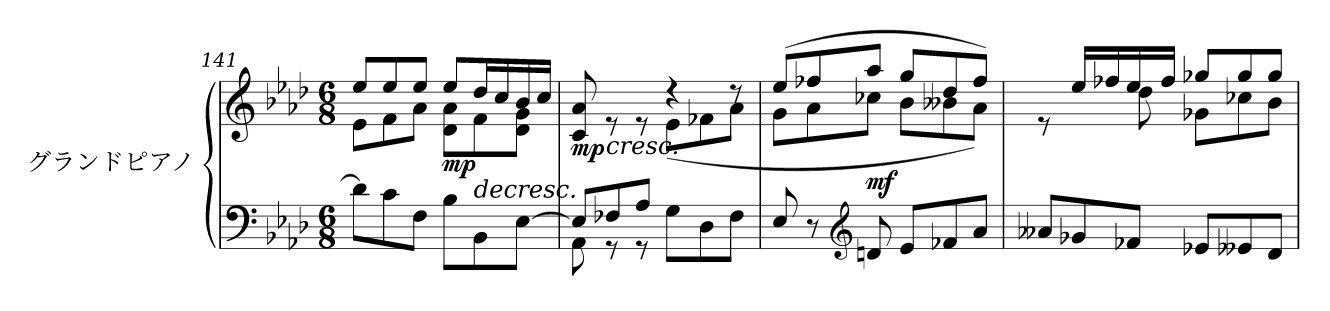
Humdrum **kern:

**kern	**kern	**dynam
*part1	*part1	*part1
*staff2	*staff1	*staff1/2
*I"グランドピアノ	*	*
*clefF4	*clefG2	*
*k[b-e-a-d-]	*k[b-e-a-d-]	*
*M6/8	*M6/8	*
=141	=141	=141
*	*^	*
8d-\L]	8ee-/L	8e-\L	.
8c\	8ee-/	8f\	.
8F\J	8ee-/J	8a-\J	.
!	!	!	!LO:DY:b
8B-\L	8ee-/L	8d-\ 8a-\L	mp
!	!	!	!LO:HP:b
8BB-\	16dd-/L	8f\	>
.	16cc/	.	.
[8E-\J	16b-/	8d-\ 8g\J	.
.	16cc/JJ	.	.
=142	=142	=142	=142
*^	*	*	*
!	!	!	!	!LO:DY:b
8E-/L]	8AA-\	8c/ 8a-/	4.ryy	mp
!	!	!	!	!LO:HP:b
8F-X/	8r	8re	.	<
8A-/J	8r	8re	.	.
8G\L	4ryy	4rdd	(<8e-\L	.
8D-\	.	.	8f-X\	.
8F-\J	8ryy	8rdd	8a-\J	.
*v	*v	*	*	*
=143	=143	=143	=143
8E-/	(>8ee-/L	8g\L	.
8r	8ff-X/	8a-\	.
*clefG2	*	*	*
!	!	!	!LO:DY:b
8dn/	8aa-/J	8cc-X\J	mf
8e-/L	8gg/L	8b-\L	]
8f-X/	8dd-/	8b--X\	.
8a-/J	8ff-/J)	8a-\J)	.
!!LO:LB:g=z	!!
=144	=144	=144	=144
8a--X/L	8re	4ryy	.
8g-X/	16ee-/LL	.	.
.	16ff-X/	.	.
8f-X/J	16ee-/	8dd-\	.
.	16ff-/JJ	.	.
8e-X/L	8gg-X/L	8g-X\L	.
8e--X/	8gg-/	8cc-X\	.
8d-/J	8gg-/J	8b-\J	.
*	*v	*v	*
.	.	[
=	=	=
*-	*-	*-
